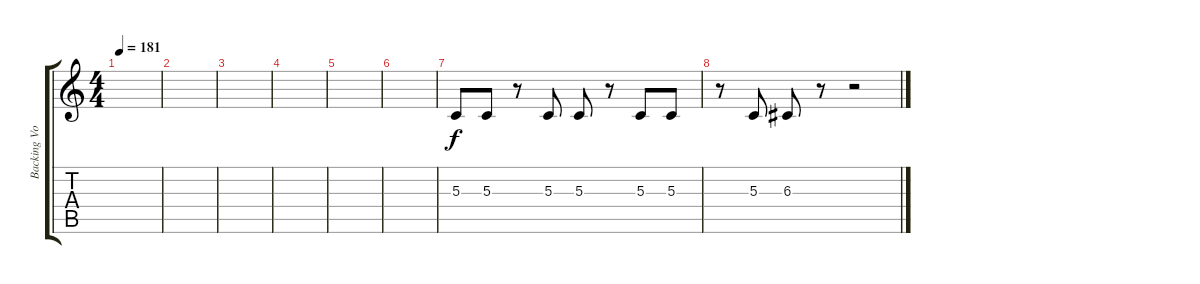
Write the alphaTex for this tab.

\track ("Backing Voice" "Backing Vo") {instrument clarinet}
\staff {score tabs}
\tuning (E4 B3 G3 D3 A2 E2) {hide}
\ts (4 4)
\tempo 181
\clef g2
\ks c
|
|
|
|
|
|
5.3.8 5.3.8 r.8 5.3.8 5.3.8 r.8 5.3.8 5.3.8 |
r.8 5.3.8 6.3.8 r.8 r.2
